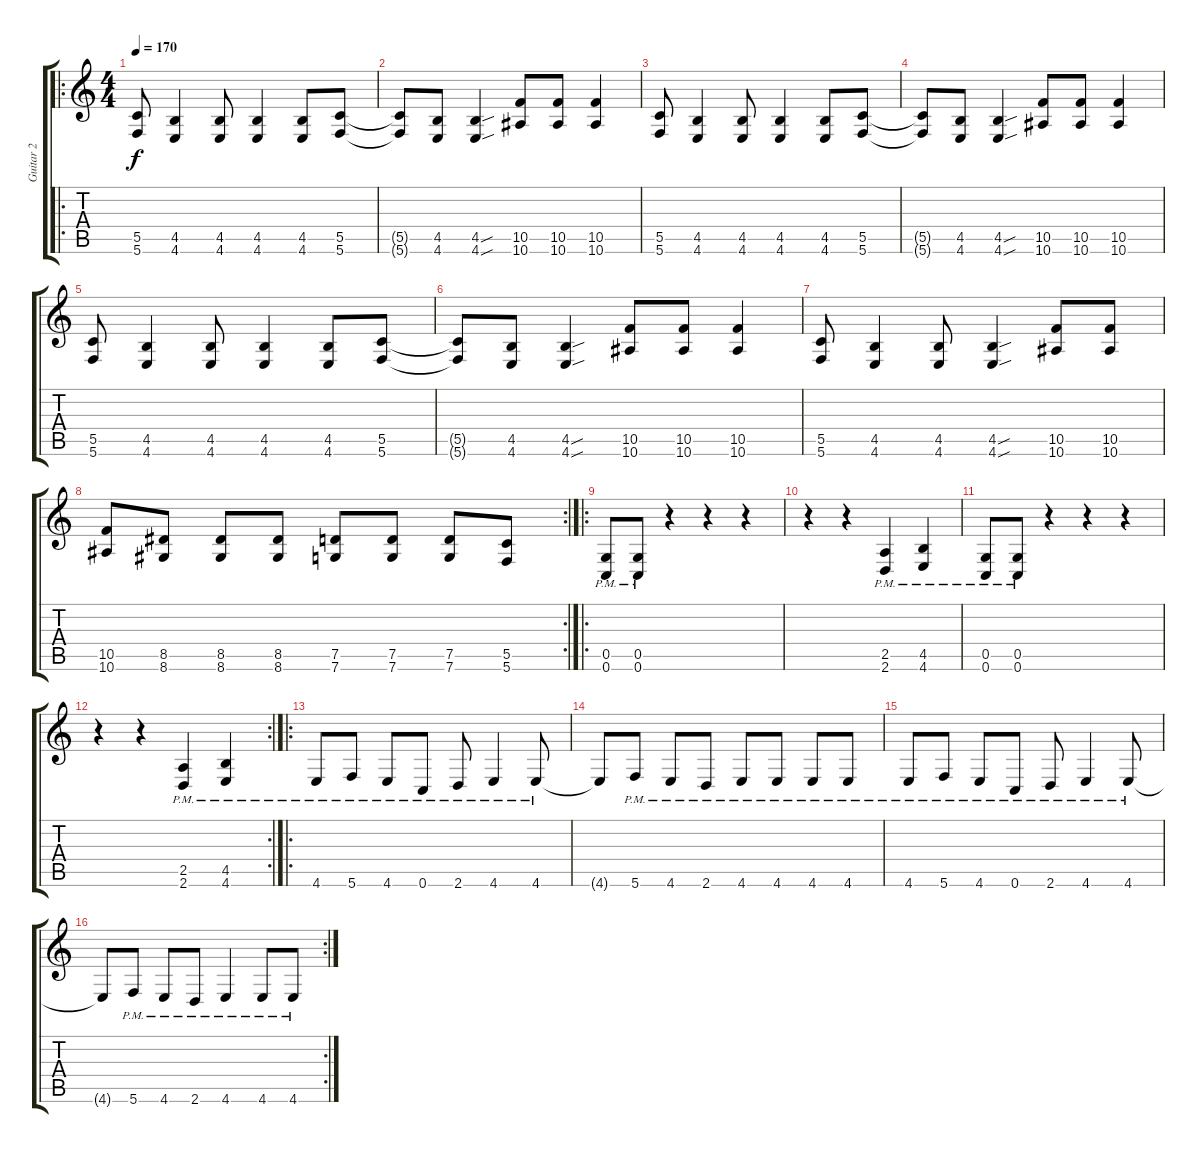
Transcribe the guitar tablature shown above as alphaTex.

\track ("Guitar 2" "Guitar 2") {instrument distortionguitar}
\staff {score tabs}
\tuning (D4 A3 F3 C3 G2 C2) {hide}
\ro
\ts (4 4)
\tempo 170
\clef g2
\ks c
(5.5 5.6).8{dy f} (4.5 4.6).4 (4.5 4.6).8 (4.5 4.6).4 (4.5 4.6).8 (5.5 5.6).8 |
(5.5{t} 5.6{t}).8 (4.5 4.6).8 (4.5{sou} 4.6{sou}).4 (10.5 10.6).8 (10.5 10.6).8 (10.5 10.6).4 |
(5.5 5.6).8 (4.5 4.6).4 (4.5 4.6).8 (4.5 4.6).4 (4.5 4.6).8 (5.5 5.6).8 |
(5.5{t} 5.6{t}).8 (4.5 4.6).8 (4.5{sou} 4.6{sou}).4 (10.5 10.6).8 (10.5 10.6).8 (10.5 10.6).4 |
(5.5 5.6).8 (4.5 4.6).4 (4.5 4.6).8 (4.5 4.6).4 (4.5 4.6).8 (5.5 5.6).8 |
(5.5{t} 5.6{t}).8 (4.5 4.6).8 (4.5{sou} 4.6{sou}).4 (10.5 10.6).8 (10.5 10.6).8 (10.5 10.6).4 |
(5.5 5.6).8 (4.5 4.6).4 (4.5 4.6).8 (4.5{sou} 4.6{sou}).4 (10.5 10.6).8 (10.5 10.6).8 |
\rc 2
(10.5 10.6).8 (8.5 8.6).8 (8.5 8.6).8 (8.5 8.6).8 (7.5 7.6).8 (7.5 7.6).8 (7.5 7.6).8 (5.5 5.6).8 |
\ro
(0.5{pm} 0.6{pm}).8 (0.5{pm} 0.6{pm}).8 r.4 r.4 r.4 |
r.4 r.4 (2.5{pm} 2.6{pm}).4 (4.5{pm} 4.6{pm}).4 |
(0.5{pm} 0.6{pm}).8 (0.5{pm} 0.6{pm}).8 r.4 r.4 r.4 |
\rc 2
r.4 r.4 (2.5{pm} 2.6{pm}).4 (4.5{pm} 4.6{pm}).4 |
\ro
4.6{pm}.8 5.6{pm}.8 4.6{pm}.8 0.6{pm}.8 2.6{pm}.8 4.6{pm}.4 4.6{pm}.8 |
4.6{t}.8 5.6{pm}.8 4.6{pm}.8 2.6{pm}.8 4.6{pm}.8 4.6{pm}.8 4.6{pm}.8 4.6{pm}.8 |
4.6{pm}.8 5.6{pm}.8 4.6{pm}.8 0.6{pm}.8 2.6{pm}.8 4.6{pm}.4 4.6{pm}.8 |
\rc 2
4.6{t}.8 5.6{pm}.8 4.6{pm}.8 2.6{pm}.8 4.6{pm}.4 4.6{pm}.8 4.6{pm}.8
